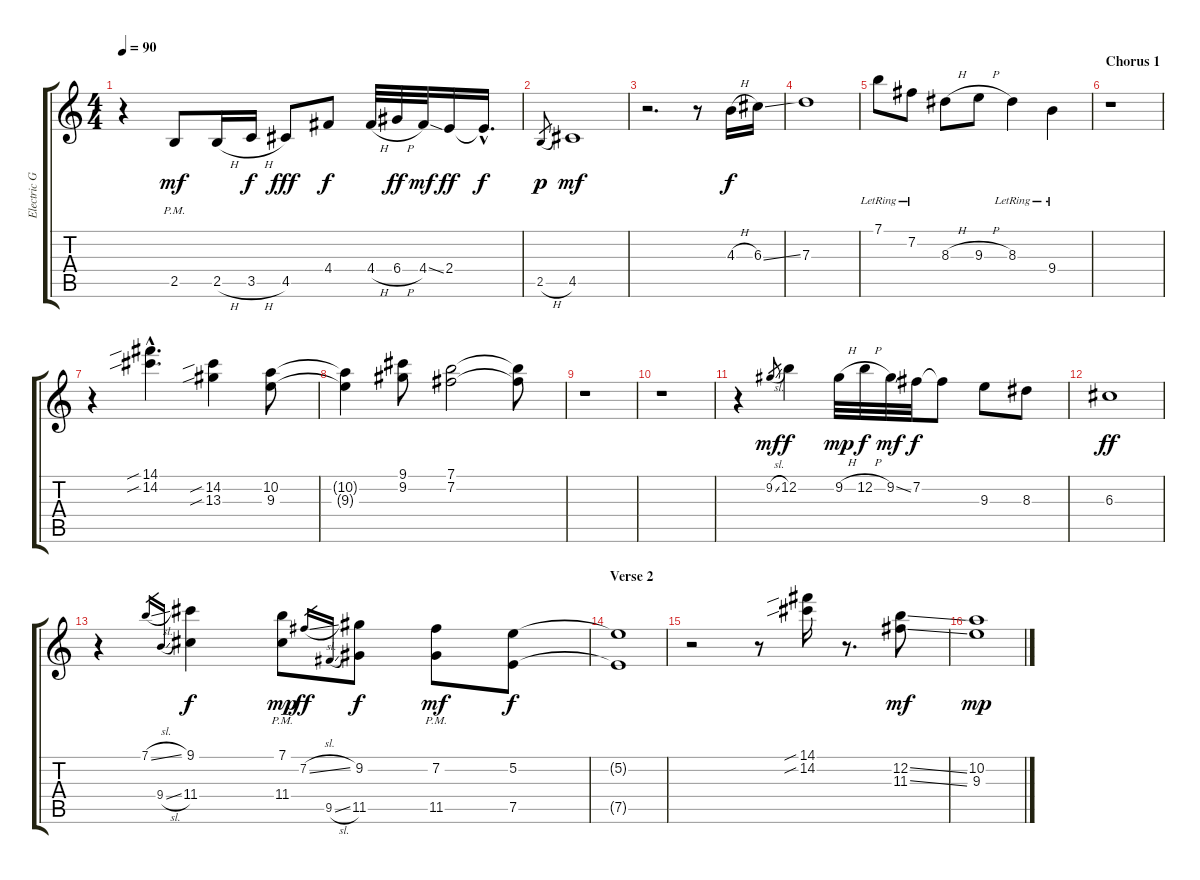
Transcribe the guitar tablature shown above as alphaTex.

\track ("Electric Guitar" "Electric G") {instrument electricguitarjazz}
\staff {score tabs}
\tuning (E4 B3 G3 D3 A2 E2) {hide}
\ts (4 4)
\tempo 90
\clef g2
\ks c
r.4{dy mp} 2.5{pm}.8{dy mf} 2.5{h}.16 3.5{h}.16{dy f} 4.5.8{dy fff} 4.4.8{dy f} 4.4{h}.32 6.4{h}.32{dy ff} 4.4{ss}.32{dy mf} 2.4.16{dy ff} 2.4{hac t}.16{d dy f} |
2.5{h}.8{gr dy p} 4.5.1{dy mf} |
r.2{d} r.8 4.3{h}.16{dy f} 6.3{ss}.16 |
7.3.1 |
7.1{lr}.8 7.2{lr}.8 8.3{h}.8 9.3{h}.8 8.3{lr}.4 9.4{lr}.4 |
\section ("" "Chorus 1")
r.1 |
r.4 (14.1{sib hac} 14.2{sib hac}).4{d} (14.2{sib} 13.3{sib}).4 (10.2 9.3).8 |
(10.2{t} 9.3{t}).4 (9.1 9.2).8 (7.1 7.2).2 (7.1{t} 7.2{t}).8 |
r.1 |
r.1 |
r.4 9.2{sl}.8{gr dy mf} 12.2.4{dy f} 9.2{h}.32{dy mp} 12.2{h}.32{dy f} 9.2{ss}.32{dy mf} 7.2.32{dy f} 7.2{t}.8 9.3.8 8.3.8 |
6.3.1{dy ff} |
r.4 7.1{sl}.16{gr} 9.4{sl}.16{gr} (9.1 11.4).4{dy f} (7.1{pm} 11.4{pm}).8{dy mp} 7.2{sl}.16{gr dy ff} 9.5{sl}.16{gr} (9.2 11.5).8{dy f} (7.2{pm} 11.5{pm}).8{dy mf} (5.2 7.5).8{dy f} |
\section ("" "Verse 2")
(5.2{t} 7.5{t}).1 |
r.2 r.8 (14.1{sib} 14.2{sib}).16 r.8{d} (12.2{ss} 11.3{ss}).8{dy mf} |
(10.2 9.3).1{dy mp}
